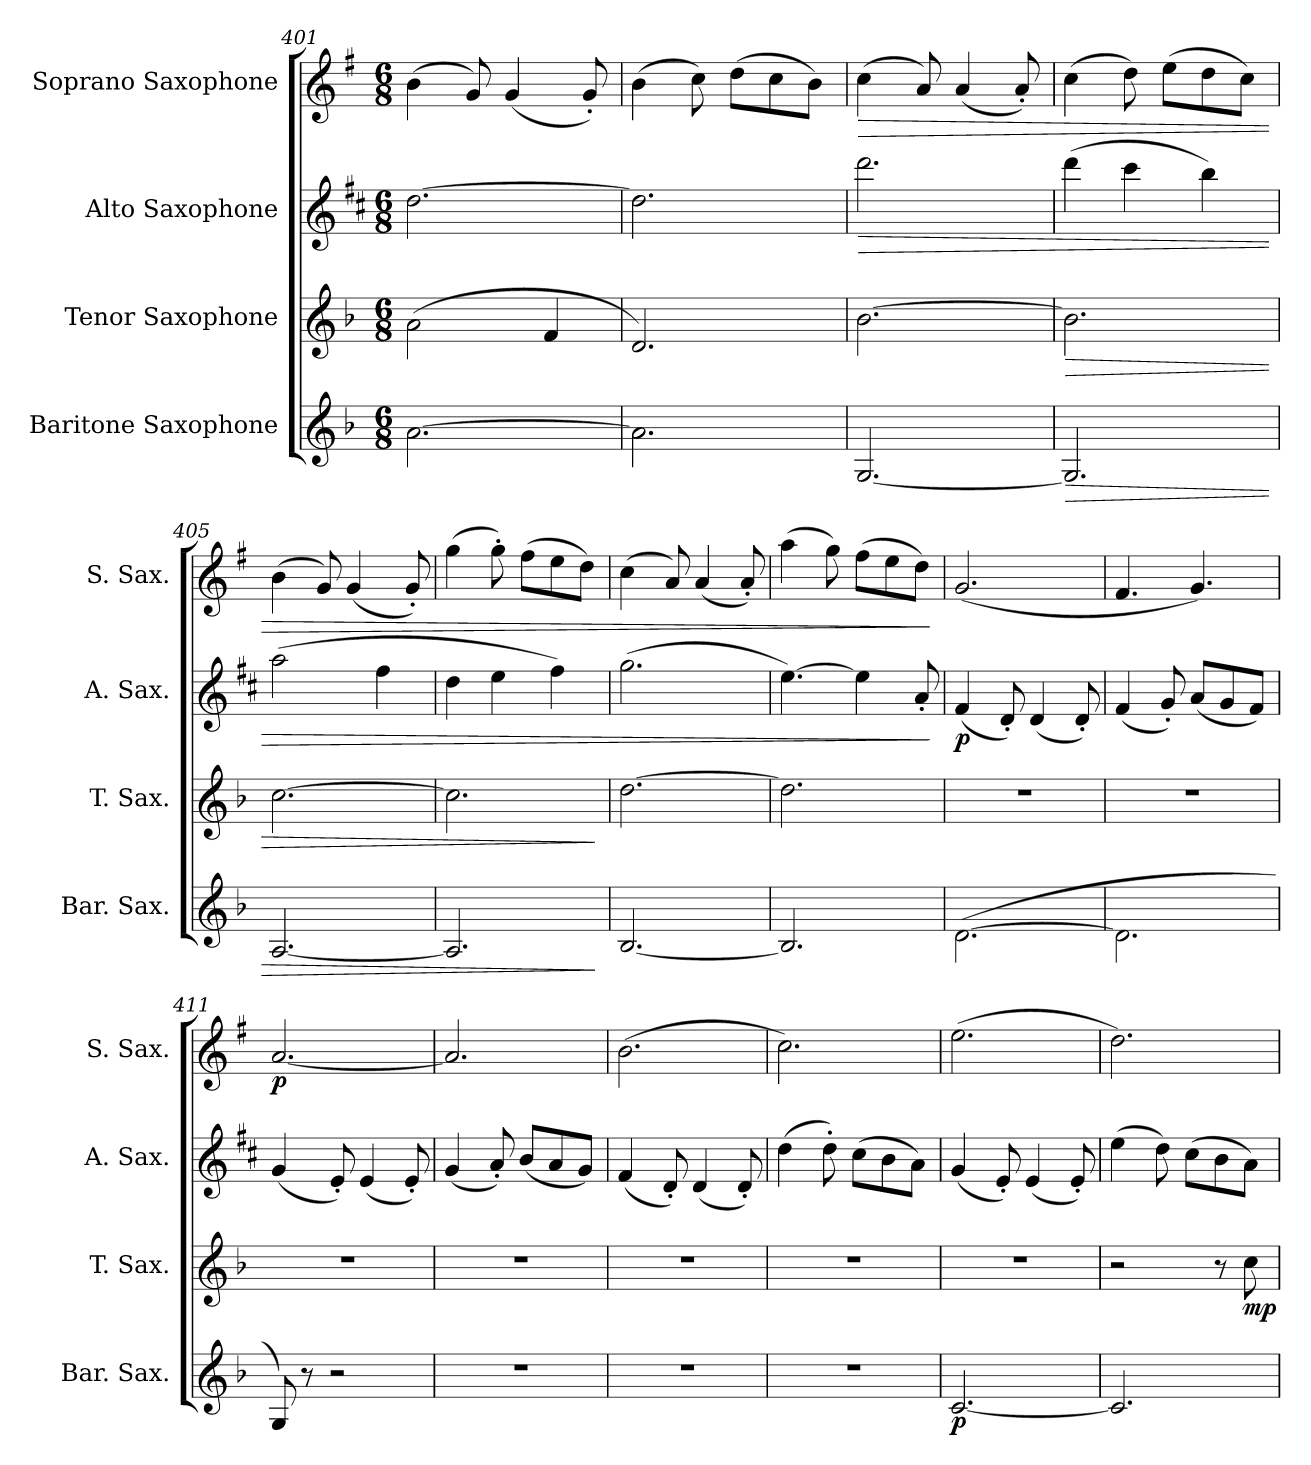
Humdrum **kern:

**kern	**dynam	**kern	**dynam	**kern	**dynam	**kern	**dynam
*part4	*part4	*part3	*part3	*part2	*part2	*part1	*part1
*staff4	*staff4	*staff3	*staff3	*staff2	*staff2	*staff1	*staff1
*I"Baritone Saxophone	*	*I"Tenor Saxophone	*	*I"Alto Saxophone	*	*I"Soprano Saxophone	*
*I'Bar. Sax.	*	*I'T. Sax.	*	*I'A. Sax.	*	*I'S. Sax.	*
*clefG2	*	*clefG2	*	*clefG2	*	*clefG2	*
*ITrd12c21	*	*ITrd8c14	*	*ITrd5c9	*	*ITrd1c2	*
*k[b-]	*	*k[b-]	*	*k[b-]	*	*k[b-]	*
*M6/8	*	*M6/8	*	*M6/8	*	*M6/8	*
=401	=401	=401	=401	=401	=401	=401	=401
[2.A\	.	(2A\	.	[2.f\	.	(4a\	.
.	.	.	.	.	.	8f/)	.
.	.	.	.	.	.	(4f/	.
.	.	4F/	.	.	.	.	.
.	.	.	.	.	.	8f'/)	.
=402	=402	=402	=402	=402	=402	=402	=402
2.A\]	.	2.D/)	.	2.f\]	.	(4a\	.
.	.	.	.	.	.	8b-\)	.
.	.	.	.	.	.	(8cc\L	.
.	.	.	.	.	.	8b-\	.
.	.	.	.	.	.	8a\J)	.
=403	=403	=403	=403	=403	=403	=403	=403
!	!	!	!	!	!LO:HP:b	!	!LO:HP:b
[2.GG/	.	[2.B-\	.	2.ff\	>	(4b-\	>
.	.	.	.	.	.	8g/)	.
.	.	.	.	.	.	(4g/	.
.	.	.	.	.	.	8g'/)	.
!!LO:PB:g=z
=404	=404	=404	=404	=404	=404	=404	=404
!	!LO:HP:b	!	!LO:HP:b	!	!	!	!
2.GG/]	>	2.B-\]	>	(4ff\	.	(4b-\	.
.	.	.	.	4ee\	.	8cc\)	.
.	.	.	.	.	.	(8dd\L	.
.	.	.	.	4dd\)	.	8cc\	.
.	.	.	.	.	.	8b-\J)	.
=405	=405	=405	=405	=405	=405	=405	=405
[2.AA/	.	[2.c\	.	(2cc\	.	(4a\	.
.	.	.	.	.	.	8f/)	.
.	.	.	.	.	.	(4f/	.
.	.	.	.	4a\	.	.	.
.	.	.	.	.	.	8f'/)	.
=406	=406	=406	=406	=406	=406	=406	=406
2.AA/]	.	2.c\]	.	4f\	.	(4ff\	.
.	.	.	.	4g\	.	8ff'\)	.
.	.	.	.	.	.	(8ee\L	.
.	.	.	.	4a\)	.	8dd\	.
.	.	.	.	.	.	8cc\J)	.
.	]	.	]	.	.	.	.
=407	=407	=407	=407	=407	=407	=407	=407
[2.BB-/	.	[2.d\	.	(2.b-\	.	(4b-\	.
.	.	.	.	.	.	8g/)	.
.	.	.	.	.	.	(4g/	.
.	.	.	.	.	.	8g'/)	.
=408	=408	=408	=408	=408	=408	=408	=408
2.BB-/]	.	2.d\]	.	[4.g\)	.	(4gg\	.
.	.	.	.	.	.	8ff\)	.
.	.	.	.	4g\]	.	(8ee\L	.
.	.	.	.	.	.	8dd\	.
.	.	.	.	8c'/	.	8cc\J)	.
.	.	.	.	.	]	.	]
=409	=409	=409	=409	=409	=409	=409	=409
!	!	!	!	!	!LO:DY:b	!	!
([2.D\	.	2.r	.	(4A/	p	(2.f/	.
.	.	.	.	8F'/)	.	.	.
.	.	.	.	(4F/	.	.	.
.	.	.	.	8F'/)	.	.	.
=410	=410	=410	=410	=410	=410	=410	=410
2.D\]	.	2.r	.	(4A/	.	4.e/	.
.	.	.	.	8B-'/)	.	.	.
.	.	.	.	(8c/L	.	4.f/)	.
.	.	.	.	8B-/	.	.	.
.	.	.	.	8A/J)	.	.	.
!!LO:LB:g=z
=411	=411	=411	=411	=411	=411	=411	=411
!	!	!	!	!	!	!	!LO:DY:b
8GG/)	.	2.r	.	(4B-/	.	[2.g/	p
8r	.	.	.	.	.	.	.
2r	.	.	.	8G'/)	.	.	.
.	.	.	.	(4G/	.	.	.
.	.	.	.	8G'/)	.	.	.
=412	=412	=412	=412	=412	=412	=412	=412
2.r	.	2.r	.	(4B-/	.	2.g/]	.
.	.	.	.	8c'/)	.	.	.
.	.	.	.	(8d/L	.	.	.
.	.	.	.	8c/	.	.	.
.	.	.	.	8B-/J)	.	.	.
=413	=413	=413	=413	=413	=413	=413	=413
2.r	.	2.r	.	(4A/	.	(2.a\	.
.	.	.	.	8F'/)	.	.	.
.	.	.	.	(4F/	.	.	.
.	.	.	.	8F'/)	.	.	.
=414	=414	=414	=414	=414	=414	=414	=414
2.r	.	2.r	.	(4f\	.	2.b-\)	.
.	.	.	.	8f'\)	.	.	.
.	.	.	.	(8e\L	.	.	.
.	.	.	.	8d\	.	.	.
.	.	.	.	8c\J)	.	.	.
=415	=415	=415	=415	=415	=415	=415	=415
!	!LO:DY:b	!	!	!	!	!	!
[2.C/	p	2.r	.	(4B-/	.	(2.dd\	.
.	.	.	.	8G'/)	.	.	.
.	.	.	.	(4G/	.	.	.
.	.	.	.	8G'/)	.	.	.
=416	=416	=416	=416	=416	=416	=416	=416
2.C/]	.	2r	.	(4g\	.	2.cc\)	.
.	.	.	.	8f\)	.	.	.
.	.	.	.	(8e\L	.	.	.
.	.	8r	.	8d\	.	.	.
!	!	!	!LO:DY:b	!	!	!	!
.	.	8c\	mp	8c\J)	.	.	.
=	=	=	=	=	=	=	=
*-	*-	*-	*-	*-	*-	*-	*-
